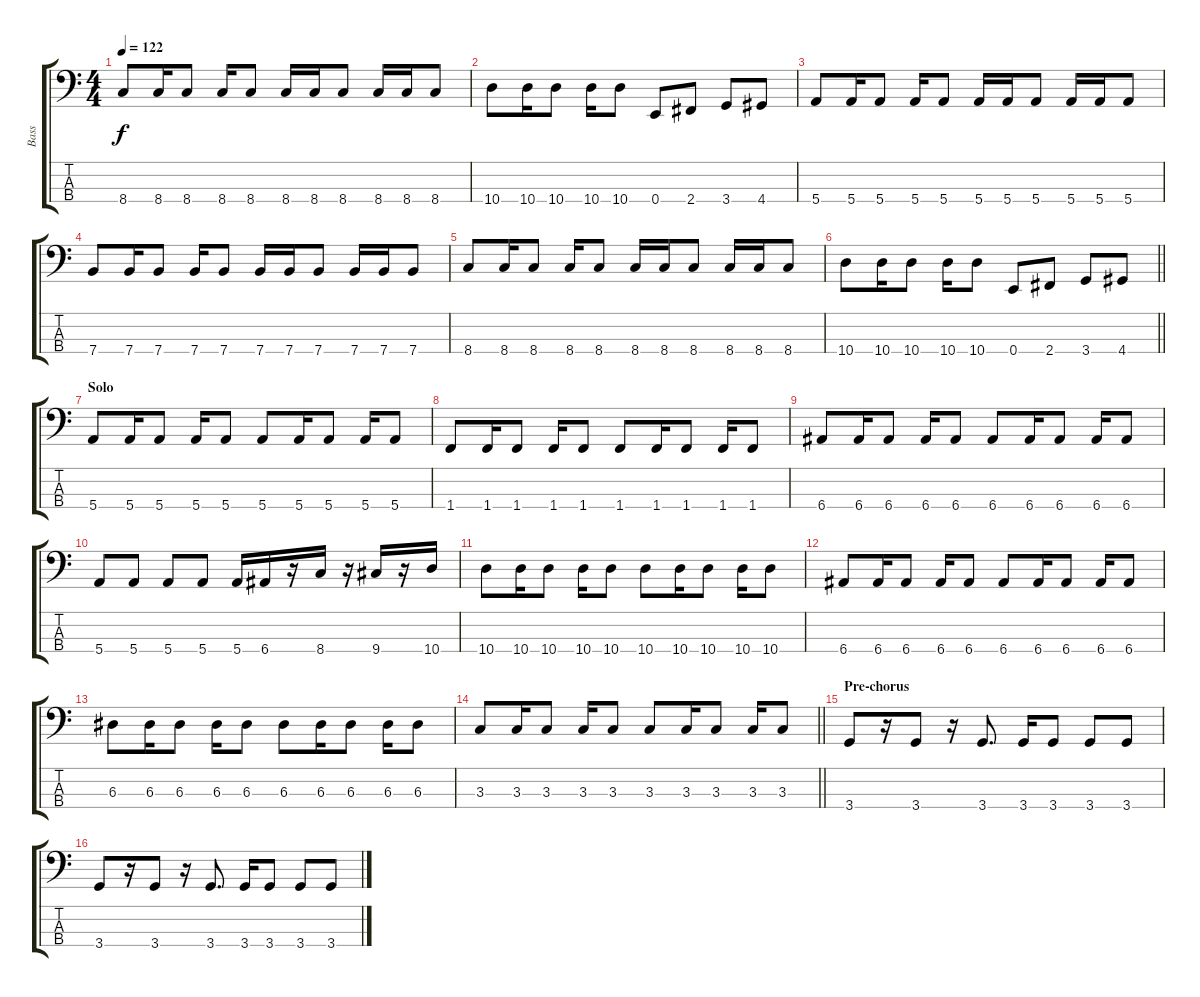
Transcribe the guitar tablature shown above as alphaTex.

\track ("Bass" "Bass") {instrument electricbasspick}
\staff {score tabs}
\tuning (G2 D2 A1 E1) {hide}
\ts (4 4)
\tempo 122
\clef f4
\ks c
8.4.8{dy f} 8.4.16 8.4.8 8.4.16 8.4.8 8.4.16 8.4.16 8.4.8 8.4.16 8.4.16 8.4.8 |
10.4.8 10.4.16 10.4.8 10.4.16 10.4.8 0.4.8 2.4.8 3.4.8 4.4.8 |
5.4.8 5.4.16 5.4.8 5.4.16 5.4.8 5.4.16 5.4.16 5.4.8 5.4.16 5.4.16 5.4.8 |
7.4.8 7.4.16 7.4.8 7.4.16 7.4.8 7.4.16 7.4.16 7.4.8 7.4.16 7.4.16 7.4.8 |
8.4.8 8.4.16 8.4.8 8.4.16 8.4.8 8.4.16 8.4.16 8.4.8 8.4.16 8.4.16 8.4.8 |
\barLineRight lightlight
10.4.8 10.4.16 10.4.8 10.4.16 10.4.8 0.4.8 2.4.8 3.4.8 4.4.8 |
\section ("" "Solo")
5.4.8 5.4.16 5.4.8 5.4.16 5.4.8 5.4.8 5.4.16 5.4.8 5.4.16 5.4.8 |
1.4.8 1.4.16 1.4.8 1.4.16 1.4.8 1.4.8 1.4.16 1.4.8 1.4.16 1.4.8 |
6.4.8 6.4.16 6.4.8 6.4.16 6.4.8 6.4.8 6.4.16 6.4.8 6.4.16 6.4.8 |
5.4.8 5.4.8 5.4.8 5.4.8 5.4.16 6.4.16 r.16 8.4.16 r.16 9.4.16 r.16 10.4.16 |
10.4.8 10.4.16 10.4.8 10.4.16 10.4.8 10.4.8 10.4.16 10.4.8 10.4.16 10.4.8 |
6.4.8 6.4.16 6.4.8 6.4.16 6.4.8 6.4.8 6.4.16 6.4.8 6.4.16 6.4.8 |
6.3.8 6.3.16 6.3.8 6.3.16 6.3.8 6.3.8 6.3.16 6.3.8 6.3.16 6.3.8 |
\barLineRight lightlight
3.3.8 3.3.16 3.3.8 3.3.16 3.3.8 3.3.8 3.3.16 3.3.8 3.3.16 3.3.8 |
\section ("" "Pre-chorus")
3.4.8 r.16 3.4.8 r.16 3.4.8{d} 3.4.16 3.4.8 3.4.8 3.4.8 |
3.4.8 r.16 3.4.8 r.16 3.4.8{d} 3.4.16 3.4.8 3.4.8 3.4.8
